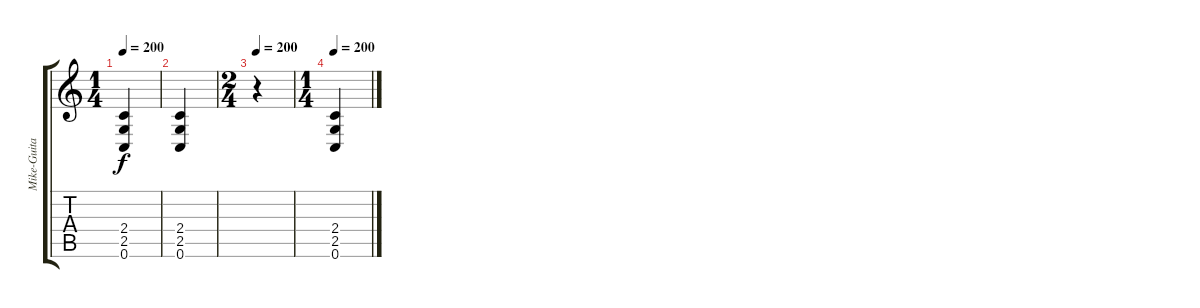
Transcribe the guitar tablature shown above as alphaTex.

\track ("Mike-Guitar" "Mike-Guita") {instrument distortionguitar}
\staff {score tabs}
\tuning (C4 G3 Eb3 Bb2 F2 C2) {hide}
\ts (1 4)
\tempo 200
\clef g2
\ks c
(2.4 2.5 0.6).4{dy f} |
(2.4 2.5 0.6).4 |
\ts (2 4)
\tempo 200
r.4 |
\ts (1 4)
\tempo 200
(2.4 2.5 0.6).4
